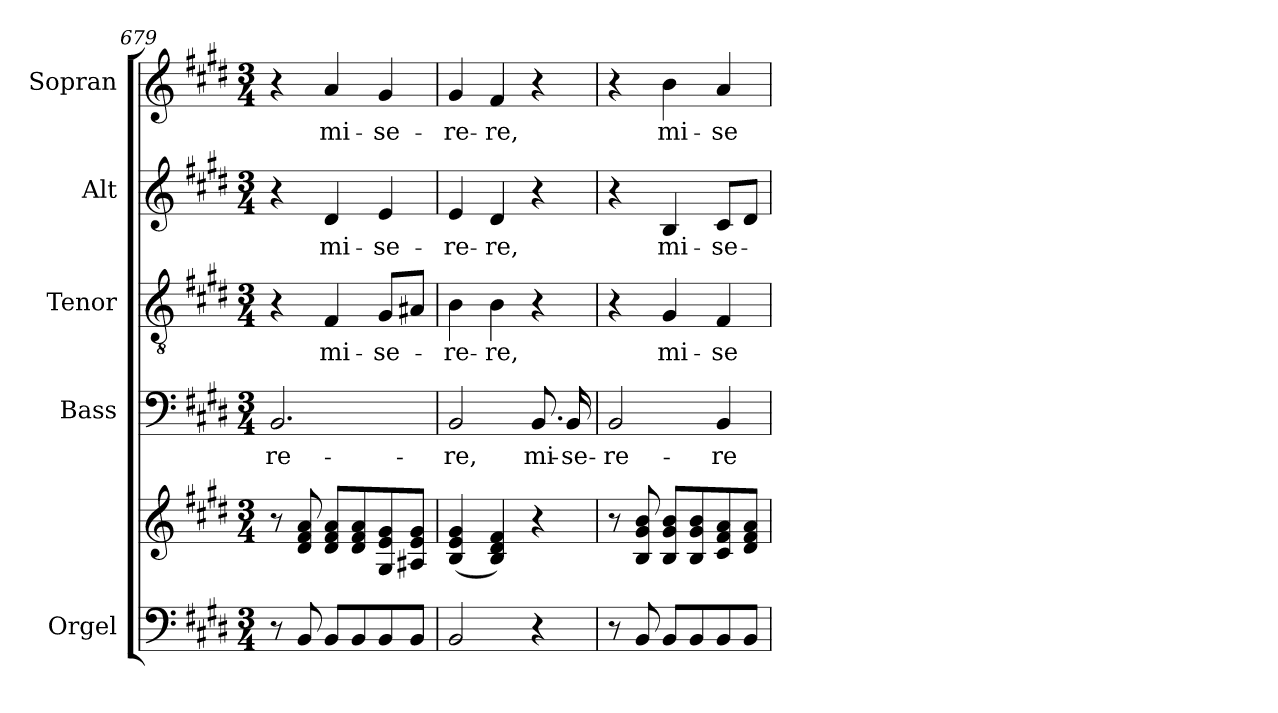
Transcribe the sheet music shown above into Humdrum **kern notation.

**kern	**kern	**kern	**text	**kern	**text	**kern	**text	**kern	**text
*part5	*part5	*part4	*part4	*part3	*part3	*part2	*part2	*part1	*part1
*staff6	*staff5	*staff4	*staff4	*staff3	*staff3	*staff2	*staff2	*staff1	*staff1
*I"Orgel	*	*I"Bass	*	*I"Tenor	*	*I"Alt	*	*I"Sopran	*
*I'Org.	*	*I'B.	*	*I'T.	*	*I'A.	*	*I'S.	*
*clefF4	*clefG2	*clefF4	*	*clefGv2	*	*clefG2	*	*clefG2	*
*k[f#c#g#d#]	*k[f#c#g#d#]	*k[f#c#g#d#]	*	*k[f#c#g#d#]	*	*k[f#c#g#d#]	*	*k[f#c#g#d#]	*
*E:	*E:	*E:	*	*E:	*	*E:	*	*E:	*
*M3/4	*M3/4	*M3/4	*	*M3/4	*	*M3/4	*	*M3/4	*
=679	=679	=679	=679	=679	=679	=679	=679	=679	=679
!	!	!	!LO:LY:b	!	!	!	!	!	!
8r	8r	2.BB/	-re-	4r	.	4r	.	4r	.
8BB/	8d#/ 8f#/ 8a/	.	.	.	.	.	.	.	.
!	!	!	!	!	!LO:LY:b	!	!LO:LY:b	!	!LO:LY:b
8BB/L	8d#/ 8f#/ 8a/L	.	.	4F#/	mi-	4d#/	mi-	4a/	mi-
8BB/	8d#/ 8f#/ 8a/	.	.	.	.	.	.	.	.
!	!	!	!	!	!LO:LY:b	!	!LO:LY:b	!	!LO:LY:b
8BB/	8G#/ 8e/ 8g#/	.	.	8G#/L	-se-	4e/	-se-	4g#/	-se-
8BB/J	8A#X/ 8e/ 8g#/J	.	.	8A#X/J	.	.	.	.	.
=680	=680	=680	=680	=680	=680	=680	=680	=680	=680
!	!	!	!LO:LY:b	!	!LO:LY:b	!	!LO:LY:b	!	!LO:LY:b
2BB/	(4B/ 4e/ 4g#/	2BB/	-re,	4B\	-re-	4e/	-re-	4g#/	-re-
!	!	!	!	!	!LO:LY:b	!	!LO:LY:b	!	!LO:LY:b
.	4B/ 4d#/ 4f#/)	.	.	4B\	-re,	4d#/	-re,	4f#/	-re,
!	!	!	!LO:LY:b	!	!	!	!	!	!
4r	4r	8.BB/	mi-	4r	.	4r	.	4r	.
!	!	!	!LO:LY:b	!	!	!	!	!	!
.	.	16BB/	-se-	.	.	.	.	.	.
=681	=681	=681	=681	=681	=681	=681	=681	=681	=681
!	!	!	!LO:LY:b	!	!	!	!	!	!
8r	8r	2BB/	-re-	4r	.	4r	.	4r	.
8BB/	8B/ 8g#/ 8b/	.	.	.	.	.	.	.	.
!	!	!	!	!	!LO:LY:b	!	!LO:LY:b	!	!LO:LY:b
8BB/L	8B/ 8g#/ 8b/L	.	.	4G#/	mi-	4B/	mi-	4b\	mi-
8BB/	8B/ 8g#/ 8b/	.	.	.	.	.	.	.	.
!	!	!	!LO:LY:b	!	!LO:LY:b	!	!LO:LY:b	!	!LO:LY:b
8BB/	8c#/ 8f#/ 8a/	4BB/	-re	4F#/	-se-	8c#/L	-se-	4a/	-se-
8BB/J	8d#/ 8f#/ 8a/J	.	.	.	.	8d#/J	.	.	.
=	=	=	=	=	=	=	=	=	=
*-	*-	*-	*-	*-	*-	*-	*-	*-	*-
